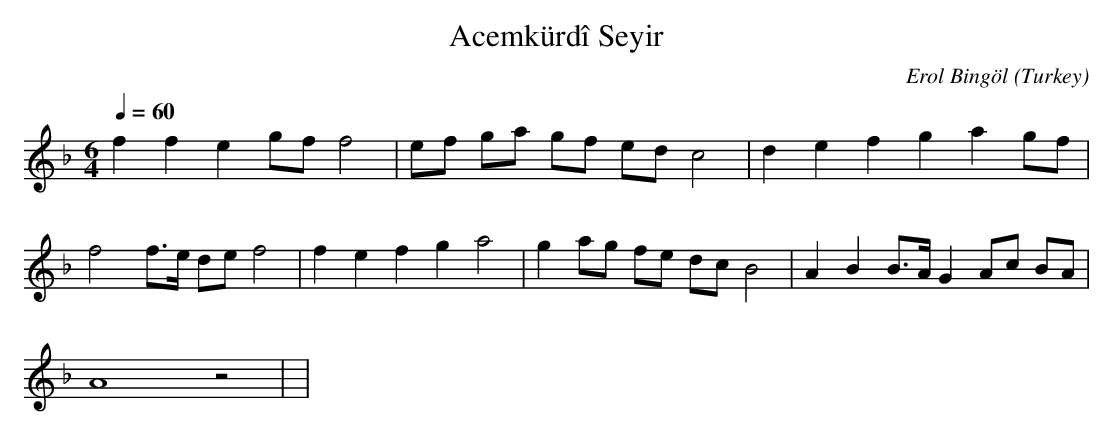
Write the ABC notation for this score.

X:1
T: Acemkürdî Seyir
C: Erol Bingöl
O: Turkey
M: 6/4
L: 1/16
K: C _B
Q: 1/4=60
f4 f4 e4 g2f2 f8  | e2f2 g2a2 g2f2 e2d2 c8  | \
w:   |   |
d4 e4 f4 g4 a4 g2f2  |
w:   |
f8 f3e d2e2 f8  | f4 e4 f4 g4 a8  | g4 a2g2 f2e2 d2c2 B8  | \
w:   |   |   |
A4 B4 B3A G4 A2c2 B2A2  |
w:   |
A16 z8  | |
